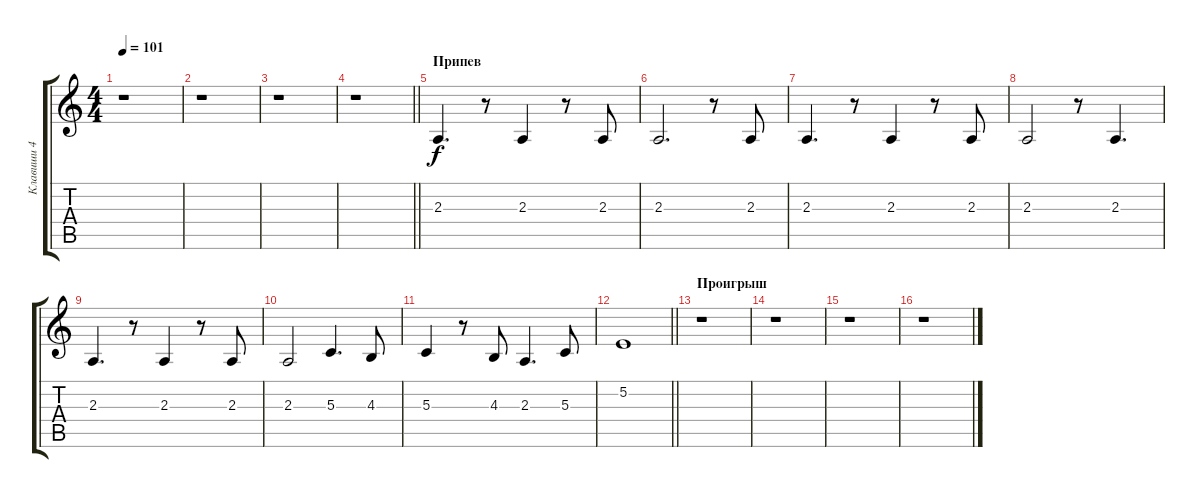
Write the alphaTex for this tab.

\track ("Клавиши 4" "Клавиши 4") {instrument tuba}
\staff {score tabs}
\tuning (E4 B3 G3 D3 A2 E2) {hide}
\ts (4 4)
\tempo 101
\clef g2
\ks c
r.1{dy f} |
r.1 |
r.1 |
\barLineRight lightlight
r.1 |
\section ("" "Припев")
2.3.4{d} r.8 2.3.4 r.8 2.3.8 |
2.3.2{d} r.8 2.3.8 |
2.3.4{d} r.8 2.3.4 r.8 2.3.8 |
2.3.2 r.8 2.3.4{d} |
2.3.4{d} r.8 2.3.4 r.8 2.3.8 |
2.3.2 5.3.4{d} 4.3.8 |
5.3.4 r.8 4.3.8 2.3.4{d} 5.3.8 |
\barLineRight lightlight
5.2.1 |
\section ("" "Проигрыш")
r.1 |
r.1 |
r.1 |
r.1
